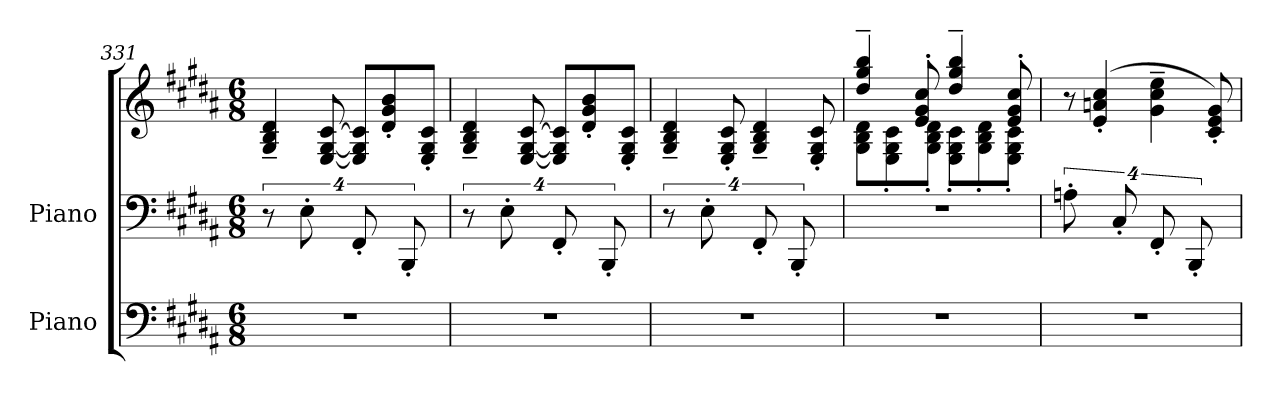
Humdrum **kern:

**kern	**kern	**kern
*part2	*part1	*part1
*staff3	*staff2	*staff1
*I"Piano	*I"Piano	*
*I'Pno	*I'Pno	*
*clefF4	*clefF4	*clefG2
*k[f#c#g#d#a#]	*k[f#c#g#d#a#]	*k[f#c#g#d#a#]
*M6/8	*M6/8	*M6/8
=331	=331	=331
2.r	16%3r	4G#/~ 4B/~ 4d#/~
.	16%3E'\	.
.	.	[8E/ [8G#/ [8c#/
.	16%3FF#'/	8E/] 8G#/] 8c#/]L
.	.	8d#/' 8g#/' 8b/'
.	16%3BBB'/	.
.	.	8E/' 8G#/' 8c#/'J
=332	=332	=332
2.r	16%3r	4G#/~ 4B/~ 4d#/~
.	16%3E'\	.
.	.	[8E/ [8G#/ [8c#/
.	16%3FF#'/	8E/] 8G#/] 8c#/]L
.	.	8d#/' 8g#/' 8b/'
.	16%3BBB'/	.
.	.	8E/' 8G#/' 8c#/'J
=333	=333	=333
2.r	16%3r	4G#/~ 4B/~ 4d#/~
.	16%3E'\	.
.	.	8E/' 8G#/' 8c#/'
.	16%3FF#'/	4G#/~ 4B/~ 4d#/~
.	16%3BBB'/	.
.	.	8E/' 8G#/' 8c#/'
=334	=334	=334
*	*	*^
2.r	2.r	4dd#/~ 4gg#/~ 4bb/~	8G#\ 8B\ 8d#\L
.	.	.	8E\' 8G#\' 8c#\'
.	.	8e/' 8g#/' 8cc#/'	8G#\' 8B\' 8d#\'J
.	.	4dd#/~ 4gg#/~ 4bb/~	8E\' 8G#\' 8c#\'L
.	.	.	8G#\' 8B\' 8d#\'
.	.	8e/' 8g#/' 8cc#/'	8E\' 8G#\' 8c#\'J
*	*	*v	*v
!!LO:LB:g=z
=335	=335	=335
2.r	16%3An'\	8r
.	.	(4e/' 4an/' 4cc#/'
.	16%3C#'/	.
.	16%3FF#'/	4g#\~ 4cc#\~ 4ee\~
.	16%3BBB'/	.
.	.	8c#/' 8e/' 8g#/')
=	=	=
*-	*-	*-
